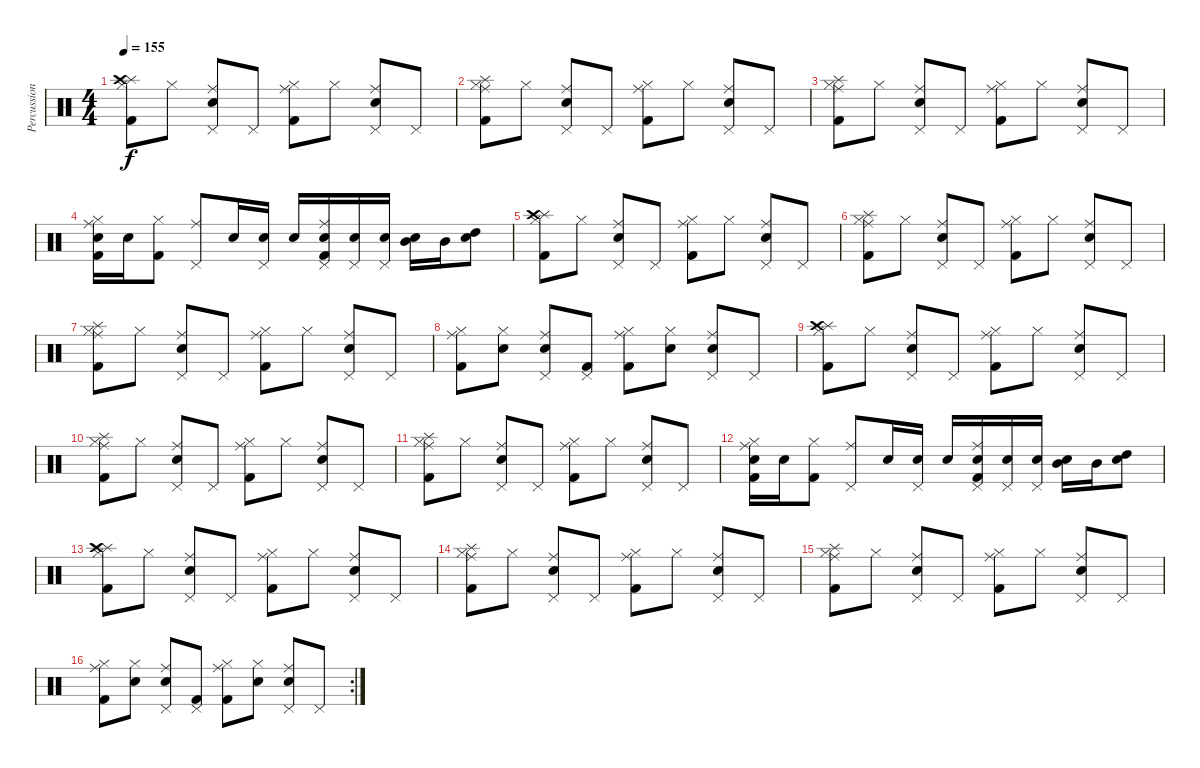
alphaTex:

\track ("Percussion" "Percussion") {instrument percussion}
\staff {score}
\articulation defaults
\ts (4 4)
\tempo 155
\clef neutral
\ks c
("Splash (hit)" "Hi-Hat (closed)" "Kick (hit) 2" "Crash high (hit)").8{dy f} "Hi-Hat (closed)".8 ("Electric Snare (hit)" "Pedal Hi-Hat (hit)" "Ride (middle)").8 "Pedal Hi-Hat (hit)".8 ("Hi-Hat (closed)" "Kick (hit) 2" "Ride (middle)").8 "Hi-Hat (closed)".8 ("Electric Snare (hit)" "Pedal Hi-Hat (hit)" "Ride (middle)").8 "Pedal Hi-Hat (hit)".8 |
("Splash (hit)" "Hi-Hat (closed)" "Kick (hit) 2" "Ride (middle)").8 "Hi-Hat (closed)".8 ("Electric Snare (hit)" "Pedal Hi-Hat (hit)" "Ride (middle)").8 "Pedal Hi-Hat (hit)".8 ("Hi-Hat (closed)" "Kick (hit) 2" "Ride (middle)").8 "Hi-Hat (closed)".8 ("Electric Snare (hit)" "Pedal Hi-Hat (hit)" "Ride (middle)").8 "Pedal Hi-Hat (hit)".8 |
("Splash (hit)" "Hi-Hat (closed)" "Kick (hit) 2" "Ride (middle)").8 "Hi-Hat (closed)".8 ("Electric Snare (hit)" "Pedal Hi-Hat (hit)" "Ride (middle)").8 "Pedal Hi-Hat (hit)".8 ("Hi-Hat (closed)" "Kick (hit) 2" "Ride (middle)").8 "Hi-Hat (closed)".8 ("Electric Snare (hit)" "Pedal Hi-Hat (hit)" "Ride (middle)").8 "Pedal Hi-Hat (hit)".8 |
("Electric Snare (hit)" "Hi-Hat (closed)" "Kick (hit) 2" "Ride (middle)").16 "Electric Snare (hit)".16 ("Hi-Hat (closed)" "Kick (hit) 2").8 ("Pedal Hi-Hat (hit)" "Ride (middle)").8 "Electric Snare (hit)".16 ("Electric Snare (hit)" "Pedal Hi-Hat (hit)").16 "Electric Snare (hit)".16 ("Electric Snare (hit)" "Pedal Hi-Hat (hit)" "Kick (hit) 2" "Ride (middle)").16 ("Snare (hit) 2" "Pedal Hi-Hat (hit)").16 ("Snare (hit) 2" "Pedal Hi-Hat (hit)").16 ("Electric Snare (hit)" "Mid Tom (hit)").16 "Mid Tom (hit)".16 ("Electric Snare (hit)" "High Tom (hit)").8 |
("Splash (hit)" "Hi-Hat (closed)" "Kick (hit) 2" "Crash high (hit)").8 "Hi-Hat (closed)".8 ("Electric Snare (hit)" "Pedal Hi-Hat (hit)" "Ride (middle)").8 "Pedal Hi-Hat (hit)".8 ("Hi-Hat (closed)" "Kick (hit) 2" "Ride (middle)").8 "Hi-Hat (closed)".8 ("Electric Snare (hit)" "Pedal Hi-Hat (hit)" "Ride (middle)").8 "Pedal Hi-Hat (hit)".8 |
("Splash (hit)" "Hi-Hat (closed)" "Kick (hit) 2" "Ride (middle)").8 "Hi-Hat (closed)".8 ("Electric Snare (hit)" "Pedal Hi-Hat (hit)" "Ride (middle)").8 "Pedal Hi-Hat (hit)".8 ("Hi-Hat (closed)" "Kick (hit) 2" "Ride (middle)").8 "Hi-Hat (closed)".8 ("Electric Snare (hit)" "Pedal Hi-Hat (hit)" "Ride (middle)").8 "Pedal Hi-Hat (hit)".8 |
("Splash (hit)" "Hi-Hat (closed)" "Kick (hit) 2" "Ride (middle)").8 "Hi-Hat (closed)".8 ("Electric Snare (hit)" "Pedal Hi-Hat (hit)" "Ride (middle)").8 "Pedal Hi-Hat (hit)".8 ("Hi-Hat (closed)" "Kick (hit) 2" "Ride (middle)").8 "Hi-Hat (closed)".8 ("Electric Snare (hit)" "Pedal Hi-Hat (hit)" "Ride (middle)").8 "Pedal Hi-Hat (hit)".8 |
("Hi-Hat (closed)" "Kick (hit) 2" "Ride (middle)").8 ("Electric Snare (hit)" "Hi-Hat (closed)").8 ("Electric Snare (hit)" "Pedal Hi-Hat (hit)" "Ride (middle)").8 ("Pedal Hi-Hat (hit)" "Kick (hit) 2").8 ("Hi-Hat (closed)" "Kick (hit) 2" "Ride (middle)").8 ("Electric Snare (hit)" "Hi-Hat (closed)").8 ("Electric Snare (hit)" "Pedal Hi-Hat (hit)" "Ride (middle)").8 "Pedal Hi-Hat (hit)".8 |
("Splash (hit)" "Hi-Hat (closed)" "Kick (hit) 2" "Crash high (hit)").8 "Hi-Hat (closed)".8 ("Electric Snare (hit)" "Pedal Hi-Hat (hit)" "Ride (middle)").8 "Pedal Hi-Hat (hit)".8 ("Hi-Hat (closed)" "Kick (hit) 2" "Ride (middle)").8 "Hi-Hat (closed)".8 ("Electric Snare (hit)" "Pedal Hi-Hat (hit)" "Ride (middle)").8 "Pedal Hi-Hat (hit)".8 |
("Splash (hit)" "Hi-Hat (closed)" "Kick (hit) 2" "Ride (middle)").8 "Hi-Hat (closed)".8 ("Electric Snare (hit)" "Pedal Hi-Hat (hit)" "Ride (middle)").8 "Pedal Hi-Hat (hit)".8 ("Hi-Hat (closed)" "Kick (hit) 2" "Ride (middle)").8 "Hi-Hat (closed)".8 ("Electric Snare (hit)" "Pedal Hi-Hat (hit)" "Ride (middle)").8 "Pedal Hi-Hat (hit)".8 |
("Splash (hit)" "Hi-Hat (closed)" "Kick (hit) 2" "Ride (middle)").8 "Hi-Hat (closed)".8 ("Electric Snare (hit)" "Pedal Hi-Hat (hit)" "Ride (middle)").8 "Pedal Hi-Hat (hit)".8 ("Hi-Hat (closed)" "Kick (hit) 2" "Ride (middle)").8 "Hi-Hat (closed)".8 ("Electric Snare (hit)" "Pedal Hi-Hat (hit)" "Ride (middle)").8 "Pedal Hi-Hat (hit)".8 |
("Electric Snare (hit)" "Hi-Hat (closed)" "Kick (hit) 2" "Ride (middle)").16 "Electric Snare (hit)".16 ("Hi-Hat (closed)" "Kick (hit) 2").8 ("Pedal Hi-Hat (hit)" "Ride (middle)").8 "Electric Snare (hit)".16 ("Electric Snare (hit)" "Pedal Hi-Hat (hit)").16 "Electric Snare (hit)".16 ("Electric Snare (hit)" "Pedal Hi-Hat (hit)" "Kick (hit) 2" "Ride (middle)").16 ("Snare (hit) 2" "Pedal Hi-Hat (hit)").16 ("Snare (hit) 2" "Pedal Hi-Hat (hit)").16 ("Electric Snare (hit)" "Mid Tom (hit)").16 "Mid Tom (hit)".16 ("Electric Snare (hit)" "High Tom (hit)").8 |
("Splash (hit)" "Hi-Hat (closed)" "Kick (hit) 2" "Crash high (hit)").8 "Hi-Hat (closed)".8 ("Electric Snare (hit)" "Pedal Hi-Hat (hit)" "Ride (middle)").8 "Pedal Hi-Hat (hit)".8 ("Hi-Hat (closed)" "Kick (hit) 2" "Ride (middle)").8 "Hi-Hat (closed)".8 ("Electric Snare (hit)" "Pedal Hi-Hat (hit)" "Ride (middle)").8 "Pedal Hi-Hat (hit)".8 |
("Splash (hit)" "Hi-Hat (closed)" "Kick (hit) 2" "Ride (middle)").8 "Hi-Hat (closed)".8 ("Electric Snare (hit)" "Pedal Hi-Hat (hit)" "Ride (middle)").8 "Pedal Hi-Hat (hit)".8 ("Hi-Hat (closed)" "Kick (hit) 2" "Ride (middle)").8 "Hi-Hat (closed)".8 ("Electric Snare (hit)" "Pedal Hi-Hat (hit)" "Ride (middle)").8 "Pedal Hi-Hat (hit)".8 |
("Splash (hit)" "Hi-Hat (closed)" "Kick (hit) 2" "Ride (middle)").8 "Hi-Hat (closed)".8 ("Electric Snare (hit)" "Pedal Hi-Hat (hit)" "Ride (middle)").8 "Pedal Hi-Hat (hit)".8 ("Hi-Hat (closed)" "Kick (hit) 2" "Ride (middle)").8 "Hi-Hat (closed)".8 ("Electric Snare (hit)" "Pedal Hi-Hat (hit)" "Ride (middle)").8 "Pedal Hi-Hat (hit)".8 |
\rc 2
("Hi-Hat (closed)" "Kick (hit) 2" "Ride (middle)").8 ("Electric Snare (hit)" "Hi-Hat (closed)").8 ("Electric Snare (hit)" "Pedal Hi-Hat (hit)" "Ride (middle)").8 ("Pedal Hi-Hat (hit)" "Kick (hit) 2").8 ("Hi-Hat (closed)" "Kick (hit) 2" "Ride (middle)").8 ("Electric Snare (hit)" "Hi-Hat (closed)").8 ("Electric Snare (hit)" "Pedal Hi-Hat (hit)" "Ride (middle)").8 "Pedal Hi-Hat (hit)".8
